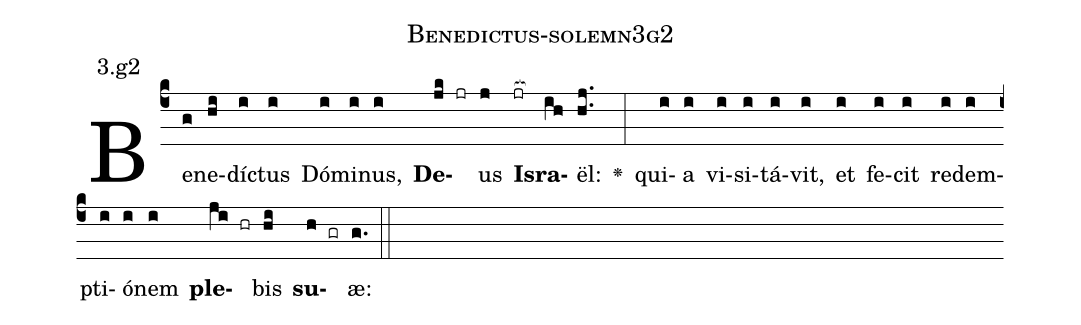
name: Benedictus-solemn3g2;
annotation: 3.g2;
%%
(c4)Be(g)ne(hi)dí(i)ctus(i) Dó(i)mi(i)nus,(i) <b>De</b>(jk jr)us(j) <b>Is</b>(jr[ocb:1{])<b>ra</b>(ih[ocb:0}])ël:(hj..) <v>\greheightstar</v>(:) qui(i)a(i) vi(i)si(i)tá(i)vit,(i) et(i) fe(i)cit(i) re(i)dem(i)pti(i)ó(i)nem(i) <b>ple</b>(ji hr)bis(hi) <b>su</b>(h gr)æ:(g.) (::)


%E(i) u(i) o(ji) u(hi) a(h) e.(g.) (::)
